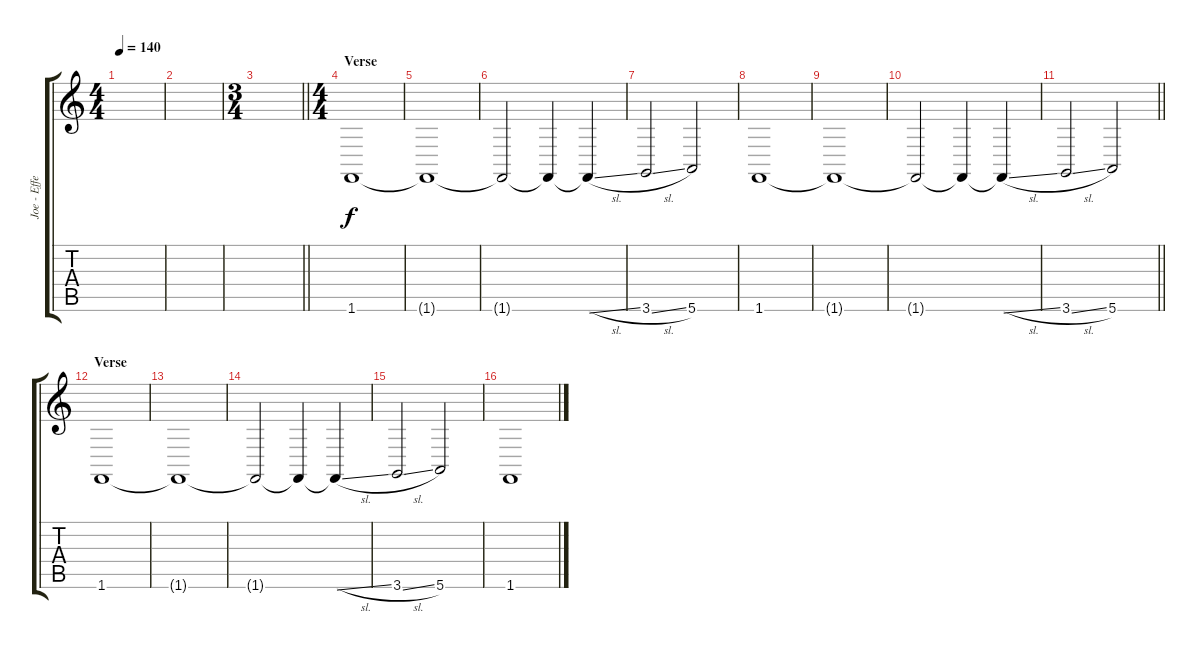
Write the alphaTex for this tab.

\track ("Joe - Effects" "Joe - Effe") {instrument applause}
\staff {score tabs}
\tuning (E4 B3 G3 D3 A2 E2) {hide}
\ts (4 4)
\tempo 140
\clef g2
\ks c
|
|
\ts (3 4)
\barLineRight lightlight
|
\ts (4 4)
\section ("" "Verse")
1.6.1{volume 12 balance 8 instrument lead2sawtooth} |
1.6{t}.1 |
1.6{t}.2 1.6{t}.4 1.6{sl t}.4 |
3.6{sl}.2 5.6.2 |
1.6.1 |
1.6{t}.1 |
1.6{t}.2 1.6{t}.4 1.6{sl t}.4 |
\barLineRight lightlight
3.6{sl}.2 5.6.2 |
\section ("" "Verse")
1.6.1 |
1.6{t}.1 |
1.6{t}.2 1.6{t}.4 1.6{sl t}.4 |
3.6{sl}.2 5.6.2 |
1.6.1
